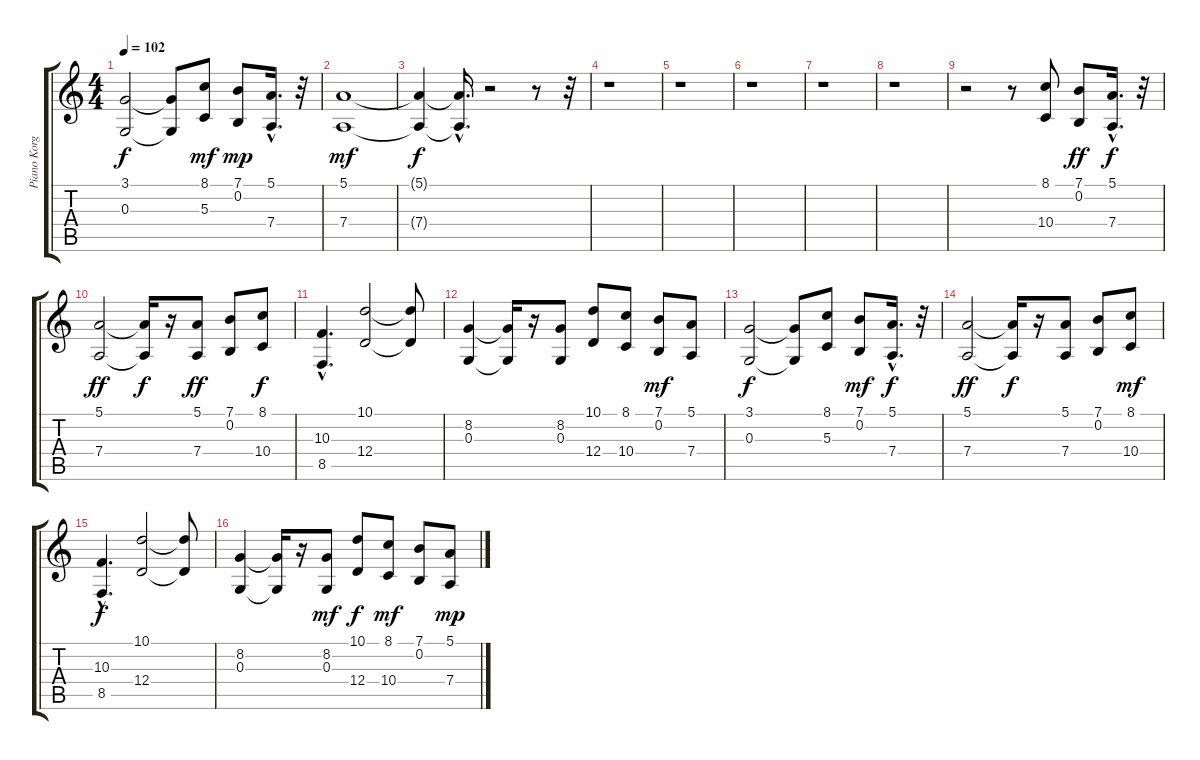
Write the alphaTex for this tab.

\track ("Piano Korg Lo" "Piano Korg") {instrument brightacousticpiano}
\staff {score tabs}
\tuning (E4 B3 G3 D3 A2 E2) {hide}
\ts (4 4)
\tempo 102
\clef g2
\ks c
(3.1 0.3).2{dy f} (3.1{t} 0.3{t}).8 (8.1 5.3).8{dy mf} (7.1 0.2).8{dy mp} (5.1{hac} 7.4{hac}).16{d} r.32 |
(5.1 7.4).1{dy mf} |
(5.1{t} 7.4{t}).4{dy f} (5.1{hac t} 7.4{hac t}).16{d} r.2 r.8 r.32 |
r.1 |
r.1 |
r.1 |
r.1 |
r.1 |
r.2 r.8 (8.1 10.4).8 (7.1 0.2).8{dy ff} (5.1{hac} 7.4{hac}).16{d dy f} r.32 |
(5.1 7.4).2{dy ff} (5.1{t} 7.4{t}).16{dy f} r.16 (5.1 7.4).8{dy ff} (7.1 0.2).8 (8.1 10.4).8{dy f} |
(10.3{hac} 8.5{hac}).4{d} (10.1 12.4).2 (10.1{t} 12.4{t}).8 |
(8.2 0.3).4 (8.2{t} 0.3{t}).16 r.16 (8.2 0.3).8 (10.1 12.4).8 (8.1 10.4).8 (7.1 0.2).8{dy mf} (5.1 7.4).8 |
(3.1 0.3).2{dy f} (3.1{t} 0.3{t}).8 (8.1 5.3).8 (7.1 0.2).8{dy mf} (5.1{hac} 7.4{hac}).16{d dy f} r.32 |
(5.1 7.4).2{dy ff} (5.1{t} 7.4{t}).16{dy f} r.16 (5.1 7.4).8 (7.1 0.2).8 (8.1 10.4).8{dy mf} |
(10.3{hac} 8.5{hac}).4{d dy f} (10.1 12.4).2 (10.1{t} 12.4{t}).8 |
(8.2 0.3).4 (8.2{t} 0.3{t}).16 r.16 (8.2 0.3).8{dy mf} (10.1 12.4).8{dy f} (8.1 10.4).8{dy mf} (7.1 0.2).8 (5.1 7.4).8{dy mp}
